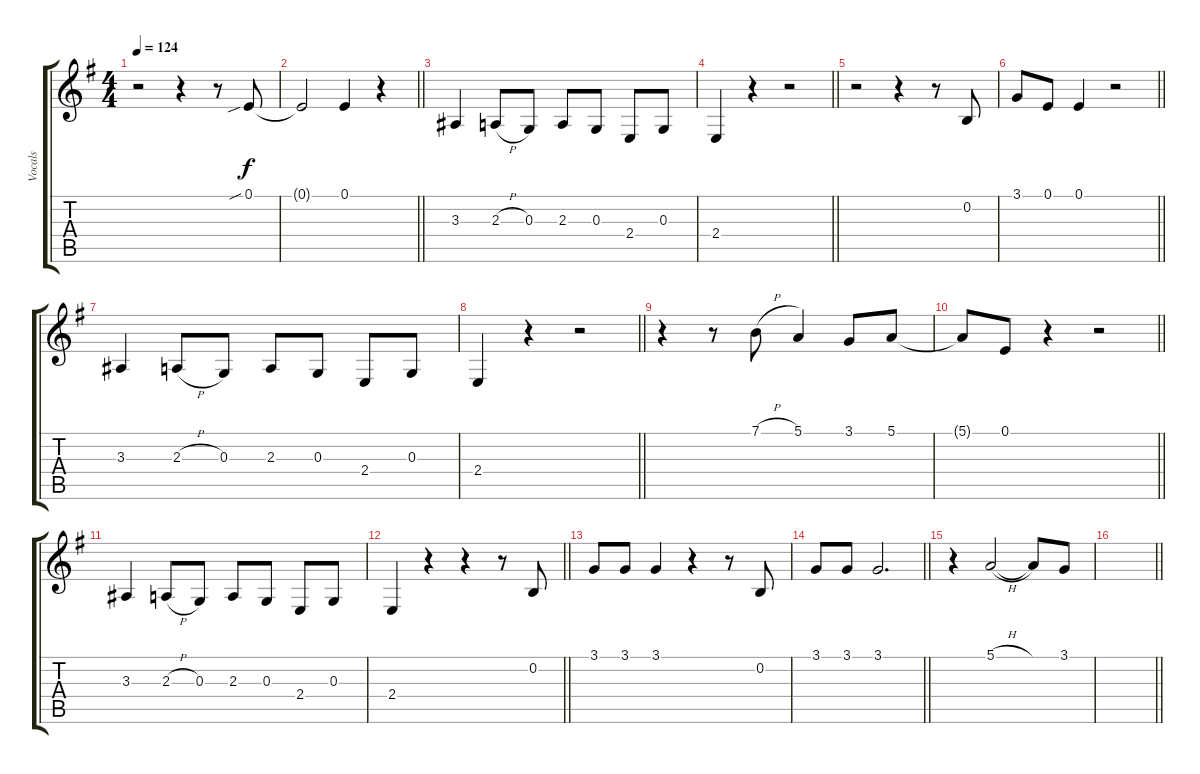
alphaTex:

\track ("Vocals" "Vocals") {instrument bassoon}
\staff {score tabs}
\tuning (E4 B3 G3 D3 A2 E2) {hide}
\ts (4 4)
\tempo 124
\clef g2
\ks g
r.2{dy f} r.4 r.8 0.1{sib}.8 |
\barLineRight lightlight
0.1{t}.2 0.1.4 r.4 |
3.3.4 2.3{h}.8 0.3.8 2.3.8 0.3.8 2.4.8 0.3.8 |
\barLineRight lightlight
2.4.4 r.4 r.2 |
r.2 r.4 r.8 0.2.8 |
\barLineRight lightlight
3.1.8 0.1.8 0.1.4 r.2 |
3.3.4 2.3{h}.8 0.3.8 2.3.8 0.3.8 2.4.8 0.3.8 |
\barLineRight lightlight
2.4.4 r.4 r.2 |
r.4 r.8 7.1{h}.8 5.1.4 3.1.8 5.1.8 |
\barLineRight lightlight
5.1{t}.8 0.1.8 r.4 r.2 |
3.3.4 2.3{h}.8 0.3.8 2.3.8 0.3.8 2.4.8 0.3.8 |
\barLineRight lightlight
2.4.4 r.4 r.4 r.8 0.2.8 |
3.1.8 3.1.8 3.1.4 r.4 r.8 0.2.8 |
\barLineRight lightlight
3.1.8 3.1.8 3.1.2{d} |
r.4 5.1{h}.2 5.1{t}.8 3.1.8 |
\barLineRight lightlight
